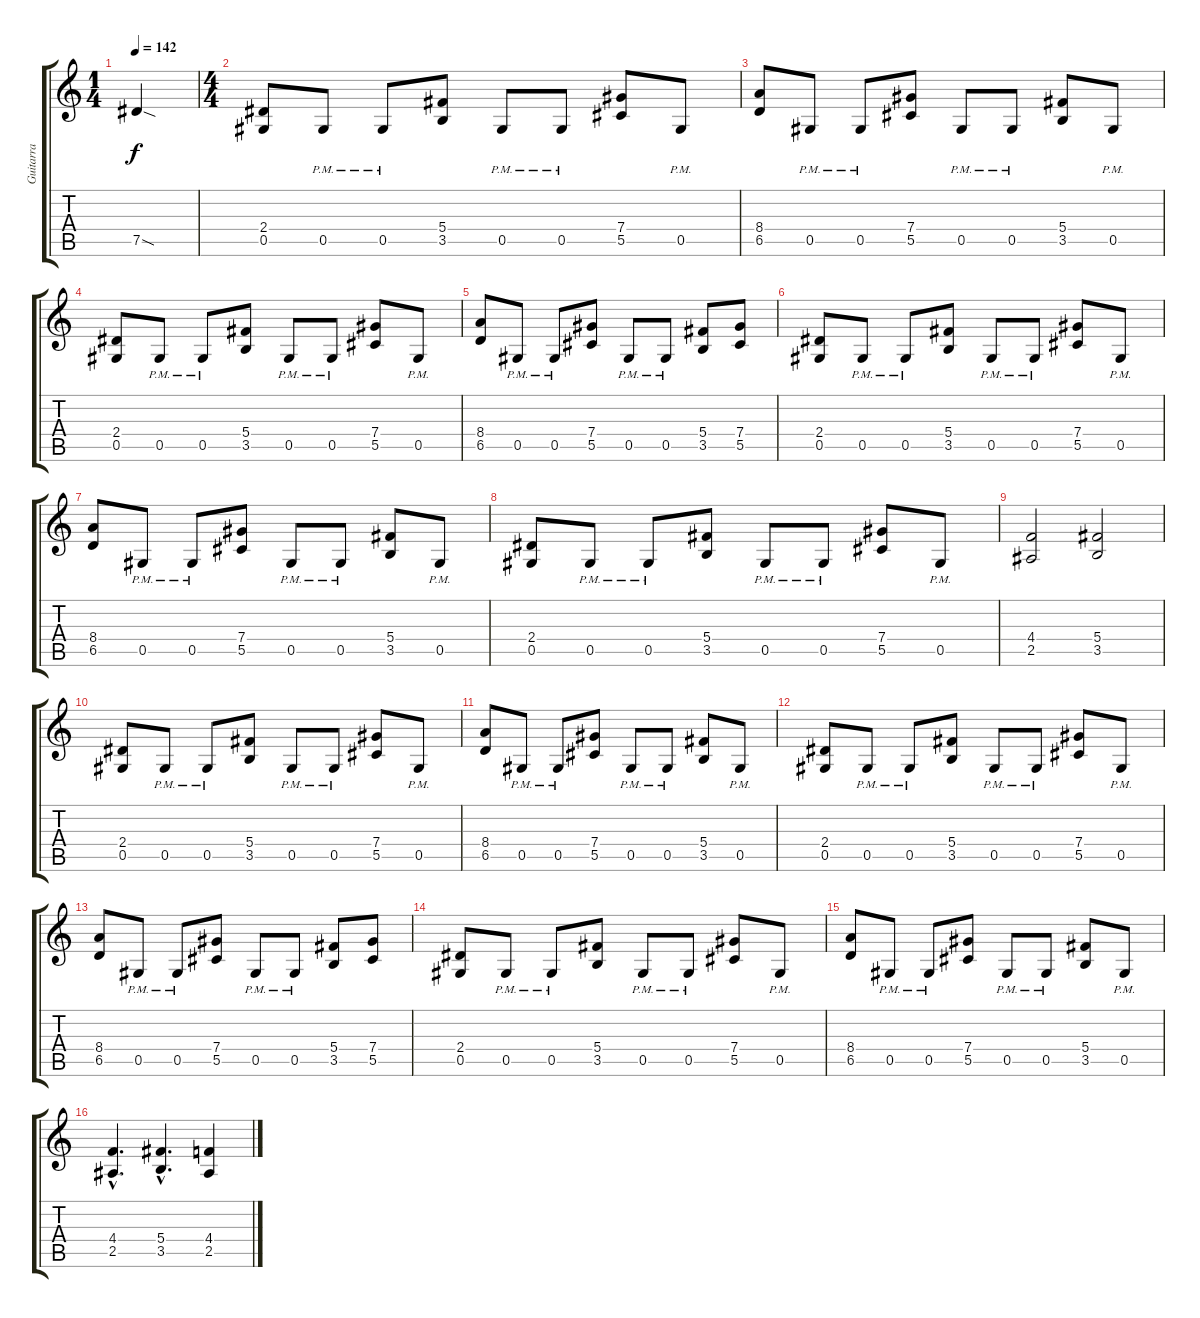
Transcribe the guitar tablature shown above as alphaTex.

\track ("Guitarra" "Guitarra") {instrument distortionguitar}
\staff {score tabs}
\tuning (Eb4 Bb3 Gb3 Db3 Ab2 Eb2) {hide}
\ts (1 4)
\tempo 142
\clef g2
\ks c
7.5{sod}.4{dy f instrument distortionguitar} |
\ts (4 4)
(2.4 0.5).8 0.5{pm}.8 0.5{pm}.8 (5.4 3.5).8 0.5{pm}.8 0.5{pm}.8 (7.4 5.5).8 0.5{pm}.8 |
(8.4 6.5).8 0.5{pm}.8 0.5{pm}.8 (7.4 5.5).8 0.5{pm}.8 0.5{pm}.8 (5.4 3.5).8 0.5{pm}.8 |
(2.4 0.5).8 0.5{pm}.8 0.5{pm}.8 (5.4 3.5).8 0.5{pm}.8 0.5{pm}.8 (7.4 5.5).8 0.5{pm}.8 |
(8.4 6.5).8 0.5{pm}.8 0.5{pm}.8 (7.4 5.5).8 0.5{pm}.8 0.5{pm}.8 (5.4 3.5).8 (7.4 5.5).8 |
(2.4 0.5).8 0.5{pm}.8 0.5{pm}.8 (5.4 3.5).8 0.5{pm}.8 0.5{pm}.8 (7.4 5.5).8 0.5{pm}.8 |
(8.4 6.5).8 0.5{pm}.8 0.5{pm}.8 (7.4 5.5).8 0.5{pm}.8 0.5{pm}.8 (5.4 3.5).8 0.5{pm}.8 |
(2.4 0.5).8 0.5{pm}.8 0.5{pm}.8 (5.4 3.5).8 0.5{pm}.8 0.5{pm}.8 (7.4 5.5).8 0.5{pm}.8 |
(4.4 2.5).2 (5.4 3.5).2 |
(2.4 0.5).8 0.5{pm}.8 0.5{pm}.8 (5.4 3.5).8 0.5{pm}.8 0.5{pm}.8 (7.4 5.5).8 0.5{pm}.8 |
(8.4 6.5).8 0.5{pm}.8 0.5{pm}.8 (7.4 5.5).8 0.5{pm}.8 0.5{pm}.8 (5.4 3.5).8 0.5{pm}.8 |
(2.4 0.5).8 0.5{pm}.8 0.5{pm}.8 (5.4 3.5).8 0.5{pm}.8 0.5{pm}.8 (7.4 5.5).8 0.5{pm}.8 |
(8.4 6.5).8 0.5{pm}.8 0.5{pm}.8 (7.4 5.5).8 0.5{pm}.8 0.5{pm}.8 (5.4 3.5).8 (7.4 5.5).8 |
(2.4 0.5).8 0.5{pm}.8 0.5{pm}.8 (5.4 3.5).8 0.5{pm}.8 0.5{pm}.8 (7.4 5.5).8 0.5{pm}.8 |
(8.4 6.5).8 0.5{pm}.8 0.5{pm}.8 (7.4 5.5).8 0.5{pm}.8 0.5{pm}.8 (5.4 3.5).8 0.5{pm}.8 |
(4.4{hac} 2.5{hac}).4{d} (5.4{hac} 3.5{hac}).4{d} (4.4 2.5).4
